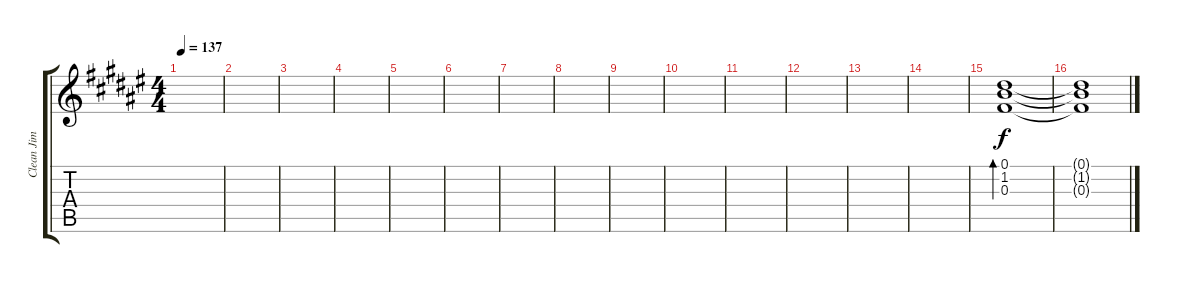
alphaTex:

\track ("Clean Jim root" "Clean Jim ") {instrument electricguitarclean}
\staff {score tabs}
\tuning (Eb4 Bb3 Gb3 Db3 Ab2 Eb2) {hide}
\ts (4 4)
\tempo 137
\clef g2
\ks d#minor
|
|
|
|
|
|
|
|
|
|
|
|
|
|
(0.1 1.2 0.3).1{bd 240} |
(0.1{t} 1.2{t} 0.3{t}).1
